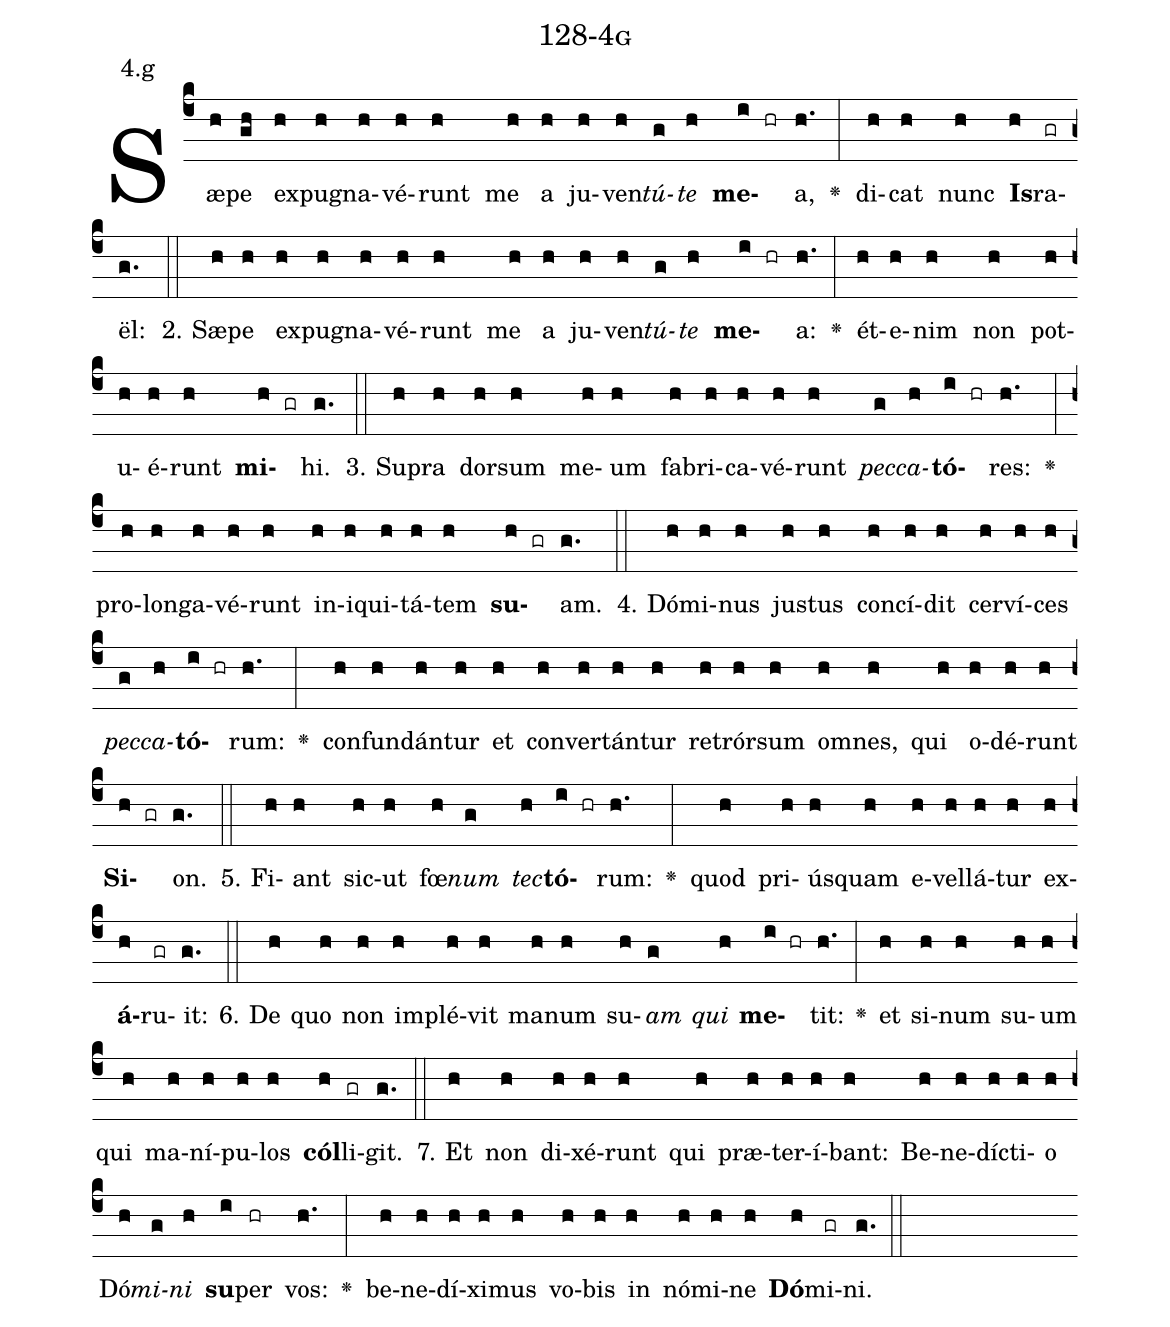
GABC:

name: 128-4g;
annotation: 4.g;
%%
(c4)Sæ(h)pe(gh) ex(h)pu(h)gna(h)vé(h)runt(h) me(h) a(h) ju(h)ven(h)<i>tú</i>(g)<i>te</i>(h) <b>me</b>(i hr)a,(h.) <v>\greheightstar</v>(:) di(h)cat(h) nunc(h) <b>Is</b>(h)ra(gr)ël:(g.) (::)
2. Sæ(h)pe(h) ex(h)pu(h)gna(h)vé(h)runt(h) me(h) a(h) ju(h)ven(h)<i>tú</i>(g)<i>te</i>(h) <b>me</b>(i hr)a:(h.) <v>\greheightstar</v>(:) ét(h)e(h)nim(h) non(h) pot(h)u(h)é(h)runt(h) <b>mi</b>(h gr)hi.(g.) (::)
3. Su(h)pra(h) dor(h)sum(h) me(h)um(h) fa(h)bri(h)ca(h)vé(h)runt(h) <i>pec</i>(g)<i>ca</i>(h)<b>tó</b>(i hr)res:(h.) <v>\greheightstar</v>(:) pro(h)lon(h)ga(h)vé(h)runt(h) in(h)i(h)qui(h)tá(h)tem(h) <b>su</b>(h gr)am.(g.) (::)
4. Dó(h)mi(h)nus(h) jus(h)tus(h) con(h)cí(h)dit(h) cer(h)ví(h)ces(h) <i>pec</i>(g)<i>ca</i>(h)<b>tó</b>(i hr)rum:(h.) <v>\greheightstar</v>(:) con(h)fun(h)dán(h)tur(h) et(h) con(h)ver(h)tán(h)tur(h) re(h)trór(h)sum(h) om(h)nes,(h) qui(h) o(h)dé(h)runt(h) <b>Si</b>(h gr)on.(g.) (::)
5. Fi(h)ant(h) sic(h)ut(h) fœ(h)<i>num</i>(g) <i>tec</i>(h)<b>tó</b>(i hr)rum:(h.) <v>\greheightstar</v>(:) quod(h) pri(h)ús(h)quam(h) e(h)vel(h)lá(h)tur(h) ex(h)<b>á</b>(h)ru(gr)it:(g.) (::)
6. De(h) quo(h) non(h) im(h)plé(h)vit(h) ma(h)num(h) su(h)<i>am</i>(g) <i>qui</i>(h) <b>me</b>(i hr)tit:(h.) <v>\greheightstar</v>(:) et(h) si(h)num(h) su(h)um(h) qui(h) ma(h)ní(h)pu(h)los(h) <b>cól</b>(h)li(gr)git.(g.) (::)
7. Et(h) non(h) di(h)xé(h)runt(h) qui(h) præ(h)ter(h)í(h)bant:(h) Be(h)ne(h)díc(h)ti(h)o(h) Dó(h)<i>mi</i>(g)<i>ni</i>(h) <b>su</b>(i)per(hr) vos:(h.) <v>\greheightstar</v>(:) be(h)ne(h)dí(h)xi(h)mus(h) vo(h)bis(h) in(h) nó(h)mi(h)ne(h) <b>Dó</b>(h)mi(gr)ni.(g.) (::)
